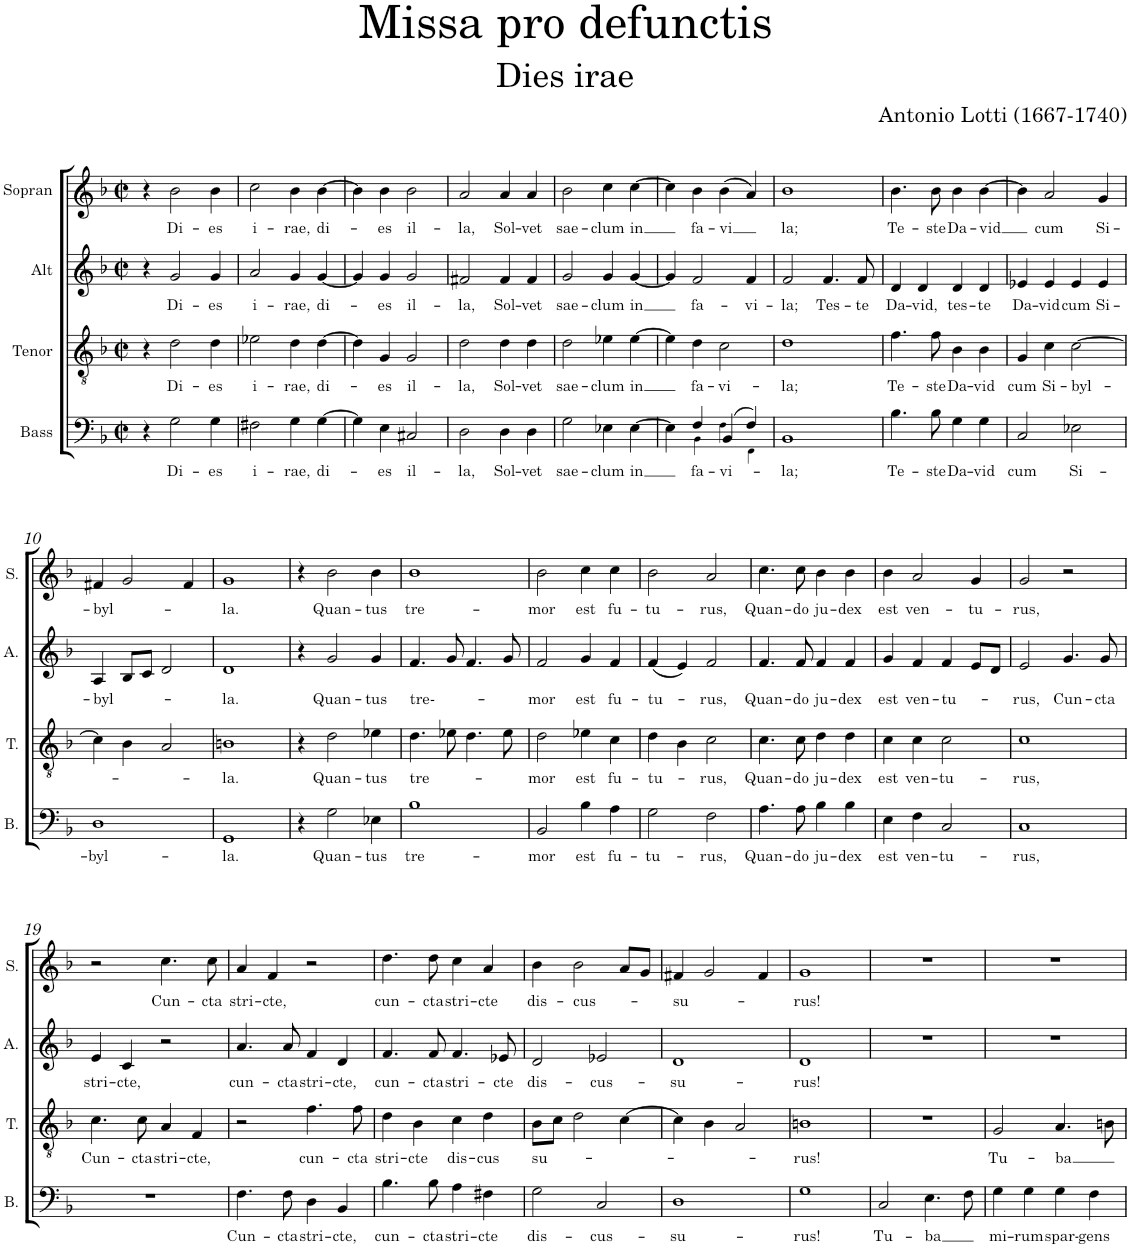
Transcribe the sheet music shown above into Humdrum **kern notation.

**kern	**text	**kern	**text	**kern	**text	**kern	**text
*part4	*part4	*part3	*part3	*part2	*part2	*part1	*part1
*staff4	*staff4	*staff3	*staff3	*staff2	*staff2	*staff1	*staff1
*I"Bass	*	*I"Tenor	*	*I"Alt	*	*I"Sopran	*
*I'B.	*	*I'T.	*	*I'A.	*	*I'S.	*
*clefF4	*	*clefGv2	*	*clefG2	*	*clefG2	*
*k[b-]	*	*k[b-]	*	*k[b-]	*	*k[b-]	*
*M2/2	*	*M2/2	*	*M2/2	*	*M2/2	*
*met(c|)	*	*met(c|)	*	*met(c|)	*	*met(c|)	*
=1	=1	=1	=1	=1	=1	=1	=1
4r	.	4r	.	4r	.	4r	.
!	!LO:LY:b	!	!LO:LY:b	!	!LO:LY:b	!	!LO:LY:b
2G\	Di-	2d\	Di-	2g/	Di-	2b-\	Di-
!	!LO:LY:b	!	!LO:LY:b	!	!LO:LY:b	!	!LO:LY:b
4G\	-es	4d\	-es	4g/	-es	4b-\	-es
=2	=2	=2	=2	=2	=2	=2	=2
!	!LO:LY:b	!	!LO:LY:b	!	!LO:LY:b	!	!LO:LY:b
2F#X\	i-	2e-X\	i-	2a/	i-	2cc\	i-
!	!LO:LY:b	!	!LO:LY:b	!	!LO:LY:b	!	!LO:LY:b
4G\	-rae,	4d\	-rae,	4g/	-rae,	4b-\	-rae,
!	!LO:LY:b	!	!LO:LY:b	!	!LO:LY:b	!	!LO:LY:b
[4G\	di-	[4d\	di-	[4g/	di-	[4b-\	di-
=3	=3	=3	=3	=3	=3	=3	=3
4G\]	.	4d\]	.	4g/]	.	4b-\]	.
!	!LO:LY:b	!	!LO:LY:b	!	!LO:LY:b	!	!LO:LY:b
4E\	-es	4G/	-es	4g/	-es	4b-\	-es
!	!LO:LY:b	!	!LO:LY:b	!	!LO:LY:b	!	!LO:LY:b
2C#X/	il-	2G/	il-	2g/	il-	2b-\	il-
=4	=4	=4	=4	=4	=4	=4	=4
!	!LO:LY:b	!	!LO:LY:b	!	!LO:LY:b	!	!LO:LY:b
2D\	-la,	2d\	-la,	2f#X/	-la,	2a/	-la,
!	!LO:LY:b	!	!LO:LY:b	!	!LO:LY:b	!	!LO:LY:b
4D\	Sol-	4d\	Sol-	4f#/	Sol-	4a/	Sol-
!	!LO:LY:b	!	!LO:LY:b	!	!LO:LY:b	!	!LO:LY:b
4D\	-vet	4d\	-vet	4f#/	-vet	4a/	-vet
=5	=5	=5	=5	=5	=5	=5	=5
!	!LO:LY:b	!	!LO:LY:b	!	!LO:LY:b	!	!LO:LY:b
2G\	sae-	2d\	sae-	2g/	sae-	2b-\	sae-
!	!LO:LY:b	!	!LO:LY:b	!	!LO:LY:b	!	!LO:LY:b
4E-X\	-clum	4e-X\	-clum	4g/	-clum	4cc\	-clum
!	!LO:LY:b	!	!LO:LY:b	!	!LO:LY:b	!	!LO:LY:b
[4E-\	in	[4e-\	in	[4g/	in	[4cc\	in
=6	=6	=6	=6	=6	=6	=6	=6
*^	*	*	*	*	*	*	*
4E-\]	4ryy	.	4e-\]	.	4g/]	.	4cc\]	.
!	!	!LO:LY:b	!	!LO:LY:b	!	!LO:LY:b	!	!LO:LY:b
4F/	4BB-!\	fa-	4d\	fa-	2f/	fa-	4b-\	fa-
!	!	!LO:LY:b	!	!LO:LY:b	!	!	!	!LO:LY:b
(4BB-/	4F!\	-vi-	2c\	-vi-	.	.	(4b-\	-vi
!	!	!	!	!	!	!LO:LY:b	!	!
4F/)	4FF!\	.	.	.	4f/	-vi-	4a/)	.
=7	=7	=7	=7	=7	=7	=7	=7	=7
!	!	!LO:LY:b	!	!LO:LY:b	!	!LO:LY:b	!	!LO:LY:b
*v	*v	*	*	*	*	*	*	*
1BB-	-la;	1d	-la;	2f/	-la;	1b-	la;
!	!	!	!	!	!LO:LY:b	!	!
.	.	.	.	4.f/	Tes-	.	.
!	!	!	!	!	!LO:LY:b	!	!
.	.	.	.	8f/	-te	.	.
=8	=8	=8	=8	=8	=8	=8	=8
!	!LO:LY:b	!	!LO:LY:b	!	!LO:LY:b	!	!LO:LY:b
4.B-\	-Te-	4.f\	-Te-	4d/	Da-	4.b-\	-Te-
!	!	!	!	!	!LO:LY:b	!	!
.	.	.	.	4d/	-vid,	.	.
!	!LO:LY:b	!	!LO:LY:b	!	!	!	!LO:LY:b
8B-\	-ste	8f\	-ste	.	.	8b-\	-ste
!	!LO:LY:b	!	!LO:LY:b	!	!LO:LY:b	!	!LO:LY:b
4G\	Da-	4B-\	Da-	4d/	tes-	4b-\	Da-
!	!LO:LY:b	!	!LO:LY:b	!	!LO:LY:b	!	!LO:LY:b
4G\	-vid	4B-\	-vid	4d/	-te	[4b-\	-vid
=9	=9	=9	=9	=9	=9	=9	=9
!	!LO:LY:b	!	!LO:LY:b	!	!LO:LY:b	!	!
2C/	cum	4G/	cum	4e-X/	Da-	4b-\]	.
!	!	!	!LO:LY:b	!	!LO:LY:b	!	!LO:LY:b
.	.	4c\	Si-	4e-/	-vid	2a/	cum
!	!LO:LY:b	!	!LO:LY:b	!	!LO:LY:b	!	!
2E-X\	Si-	[2c\	-byl-	4e-/	cum	.	.
!	!	!	!	!	!LO:LY:b	!	!LO:LY:b
.	.	.	.	4e-/	Si-	4g/	Si-
!!LO:LB:g=z
=10	=10	=10	=10	=10	=10	=10	=10
!	!LO:LY:b	!	!	!	!LO:LY:b	!	!LO:LY:b
1D	-byl-	4c\]	.	4A/	-byl-	4f#X/	-byl-
.	.	4B-\	.	8B-/L	.	2g/	.
.	.	.	.	8c/J	.	.	.
.	.	2A/	.	2d/	.	.	.
.	.	.	.	.	.	4f#/	.
=11	=11	=11	=11	=11	=11	=11	=11
!	!LO:LY:b	!	!LO:LY:b	!	!LO:LY:b	!	!LO:LY:b
1GG	-la.	1Bn	-la.	1d	la.	1g	la.
=12	=12	=12	=12	=12	=12	=12	=12
4r	.	4r	.	4r	.	4r	.
!	!LO:LY:b	!	!LO:LY:b	!	!LO:LY:b	!	!LO:LY:b
2G\	-Quan-	2d\	-Quan-	2g/	-Quan-	2b-\	-Quan-
!	!LO:LY:b	!	!LO:LY:b	!	!LO:LY:b	!	!LO:LY:b
4E-X\	-tus	4e-X\	-tus	4g/	-tus	4b-\	-tus
=13	=13	=13	=13	=13	=13	=13	=13
!	!LO:LY:b	!	!LO:LY:b	!	!LO:LY:b	!	!LO:LY:b
1B-	tre-	4.d\	tre-	4.f/	tre--	1b-	tre-
.	.	8e-X\	.	8g/	.	.	.
.	.	4.d\	.	4.f/	.	.	.
.	.	8e-\	.	8g/	.	.	.
=14	=14	=14	=14	=14	=14	=14	=14
!	!LO:LY:b	!	!LO:LY:b	!	!LO:LY:b	!	!LO:LY:b
2BB-/	-mor	2d\	-mor	2f/	-mor	2b-\	-mor
!	!LO:LY:b	!	!LO:LY:b	!	!LO:LY:b	!	!LO:LY:b
4B-\	est	4e-X\	est	4g/	est	4cc\	est
!	!LO:LY:b	!	!LO:LY:b	!	!LO:LY:b	!	!LO:LY:b
4A\	fu-	4c\	fu-	4f/	fu-	4cc\	fu-
=15	=15	=15	=15	=15	=15	=15	=15
!	!LO:LY:b	!	!LO:LY:b	!	!LO:LY:b	!	!LO:LY:b
2G\	-tu-	4d\	-tu-	(4f/	-tu-	2b-\	-tu-
.	.	4B-\	.	4e/)	.	.	.
!	!LO:LY:b	!	!LO:LY:b	!	!LO:LY:b	!	!LO:LY:b
2F\	-rus,	2c\	-rus,	2f/	-rus,	2a/	-rus,
=16	=16	=16	=16	=16	=16	=16	=16
!	!LO:LY:b	!	!LO:LY:b	!	!LO:LY:b	!	!LO:LY:b
4.A\	Quan-	4.c\	Quan-	4.f/	Quan-	4.cc\	Quan-
!	!LO:LY:b	!	!LO:LY:b	!	!LO:LY:b	!	!LO:LY:b
8A\	-do	8c\	-do	8f/	-do	8cc\	-do
!	!LO:LY:b	!	!LO:LY:b	!	!LO:LY:b	!	!LO:LY:b
4B-\	ju-	4d\	ju-	4f/	ju-	4b-\	ju-
!	!LO:LY:b	!	!LO:LY:b	!	!LO:LY:b	!	!LO:LY:b
4B-\	-dex	4d\	-dex	4f/	-dex	4b-\	-dex
=17	=17	=17	=17	=17	=17	=17	=17
!	!LO:LY:b	!	!LO:LY:b	!	!LO:LY:b	!	!LO:LY:b
4E\	est	4c\	est	4g/	est	4b-\	est
!	!LO:LY:b	!	!LO:LY:b	!	!LO:LY:b	!	!LO:LY:b
4F\	ven-	4c\	ven-	4f/	ven-	2a/	ven-
!	!LO:LY:b	!	!LO:LY:b	!	!LO:LY:b	!	!
2C/	-tu-	2c\	-tu-	4f/	-tu-	.	.
!	!	!	!	!	!	!	!LO:LY:b
.	.	.	.	8e/L	.	4g/	-tu-
.	.	.	.	8d/J	.	.	.
=18	=18	=18	=18	=18	=18	=18	=18
!	!LO:LY:b	!	!LO:LY:b	!	!LO:LY:b	!	!LO:LY:b
1C	-rus,	1c	-rus,	2e/	-rus,	2g/	-rus,
!	!	!	!	!	!LO:LY:b	!	!
.	.	.	.	4.g/	Cun-	2r	.
!	!	!	!	!	!LO:LY:b	!	!
.	.	.	.	8g/	-cta	.	.
!!LO:LB:g=z
=19	=19	=19	=19	=19	=19	=19	=19
!	!	!	!LO:LY:b	!	!LO:LY:b	!	!
1r	.	4.c\	-Cun-	4e/	stri-	2r	.
!	!	!	!	!	!LO:LY:b	!	!
.	.	.	.	4c/	-cte,	.	.
!	!	!	!LO:LY:b	!	!	!	!
.	.	8c\	-cta	.	.	.	.
!	!	!	!LO:LY:b	!	!	!	!LO:LY:b
.	.	4A/	stri-	2r	.	4.cc\	Cun-
!	!	!	!LO:LY:b	!	!	!	!
.	.	4F/	-cte,	.	.	.	.
!	!	!	!	!	!	!	!LO:LY:b
.	.	.	.	.	.	8cc\	-cta
=20	=20	=20	=20	=20	=20	=20	=20
!	!LO:LY:b	!	!	!	!LO:LY:b	!	!LO:LY:b
4.F\	-Cun-	2r	.	4.a/	cun-	4a/	stri-
!	!	!	!	!	!	!	!LO:LY:b
.	.	.	.	.	.	4f/	-cte,
!	!LO:LY:b	!	!	!	!LO:LY:b	!	!
8F\	-cta	.	.	8a/	-cta	.	.
!	!LO:LY:b	!	!LO:LY:b	!	!LO:LY:b	!	!
4D\	stri-	4.f\	cun-	4f/	stri-	2r	.
!	!LO:LY:b	!	!	!	!LO:LY:b	!	!
4BB-/	-cte,	.	.	4d/	-cte,	.	.
!	!	!	!LO:LY:b	!	!	!	!
.	.	8f\	-cta	.	.	.	.
=21	=21	=21	=21	=21	=21	=21	=21
!	!LO:LY:b	!	!LO:LY:b	!	!LO:LY:b	!	!LO:LY:b
4.B-\	cun-	4d\	stri-	4.f/	cun-	4.dd\	cun-
!	!	!	!LO:LY:b	!	!	!	!
.	.	4B-\	-cte	.	.	.	.
!	!LO:LY:b	!	!	!	!LO:LY:b	!	!LO:LY:b
8B-\	-cta	.	.	8f/	-cta	8dd\	-cta
!	!LO:LY:b	!	!LO:LY:b	!	!LO:LY:b	!	!LO:LY:b
4A\	stri-	4c\	dis-	4.f/	stri-	4cc\	stri-
!	!LO:LY:b	!	!LO:LY:b	!	!	!	!LO:LY:b
4F#X\	-cte	4d\	-cus	.	.	4a/	-cte
!	!	!	!	!	!LO:LY:b	!	!
.	.	.	.	8e-X/	-cte	.	.
=22	=22	=22	=22	=22	=22	=22	=22
!	!LO:LY:b	!	!LO:LY:b	!	!LO:LY:b	!	!LO:LY:b
2G\	dis-	8B-\L	su-	2d/	dis-	4b-\	dis-
.	.	8c\J	.	.	.	.	.
!	!	!	!	!	!	!	!LO:LY:b
.	.	2d\	.	.	.	2b-\	-cus-
!	!LO:LY:b	!	!	!	!LO:LY:b	!	!
2C/	-cus-	.	.	2e-X/	-cus-	.	.
.	.	[4c\	.	.	.	8a/L	.
.	.	.	.	.	.	8g/J	.
=23	=23	=23	=23	=23	=23	=23	=23
!	!LO:LY:b	!	!	!	!LO:LY:b	!	!LO:LY:b
1D	-su-	4c\]	.	1d	-su-	4f#X/	-su-
.	.	4B-\	.	.	.	2g/	.
.	.	2A/	.	.	.	.	.
.	.	.	.	.	.	4f#/	.
=24	=24	=24	=24	=24	=24	=24	=24
!	!LO:LY:b	!	!LO:LY:b	!	!LO:LY:b	!	!LO:LY:b
1G	-rus!	1Bn	-rus!	1d	-rus!	1g	rus!
=25	=25	=25	=25	=25	=25	=25	=25
!	!LO:LY:b	!	!	!	!	!	!
2C/	-Tu-	1r	.	1r	.	1r	.
!	!LO:LY:b	!	!	!	!	!	!
4.E\	-ba	.	.	.	.	.	.
8F\	.	.	.	.	.	.	.
=26	=26	=26	=26	=26	=26	=26	=26
!	!LO:LY:b	!	!LO:LY:b	!	!	!	!
4G\	mi-	2G/	-Tu-	1r	.	1r	.
!	!LO:LY:b	!	!	!	!	!	!
4G\	-rum	.	.	.	.	.	.
!	!LO:LY:b	!	!LO:LY:b	!	!	!	!
4G\	spar-	4.A/	-ba	.	.	.	.
!	!LO:LY:b	!	!	!	!	!	!
4F\	-gens	.	.	.	.	.	.
.	.	8Bn\	.	.	.	.	.
=	=	=	=	=	=	=	=
*-	*-	*-	*-	*-	*-	*-	*-
